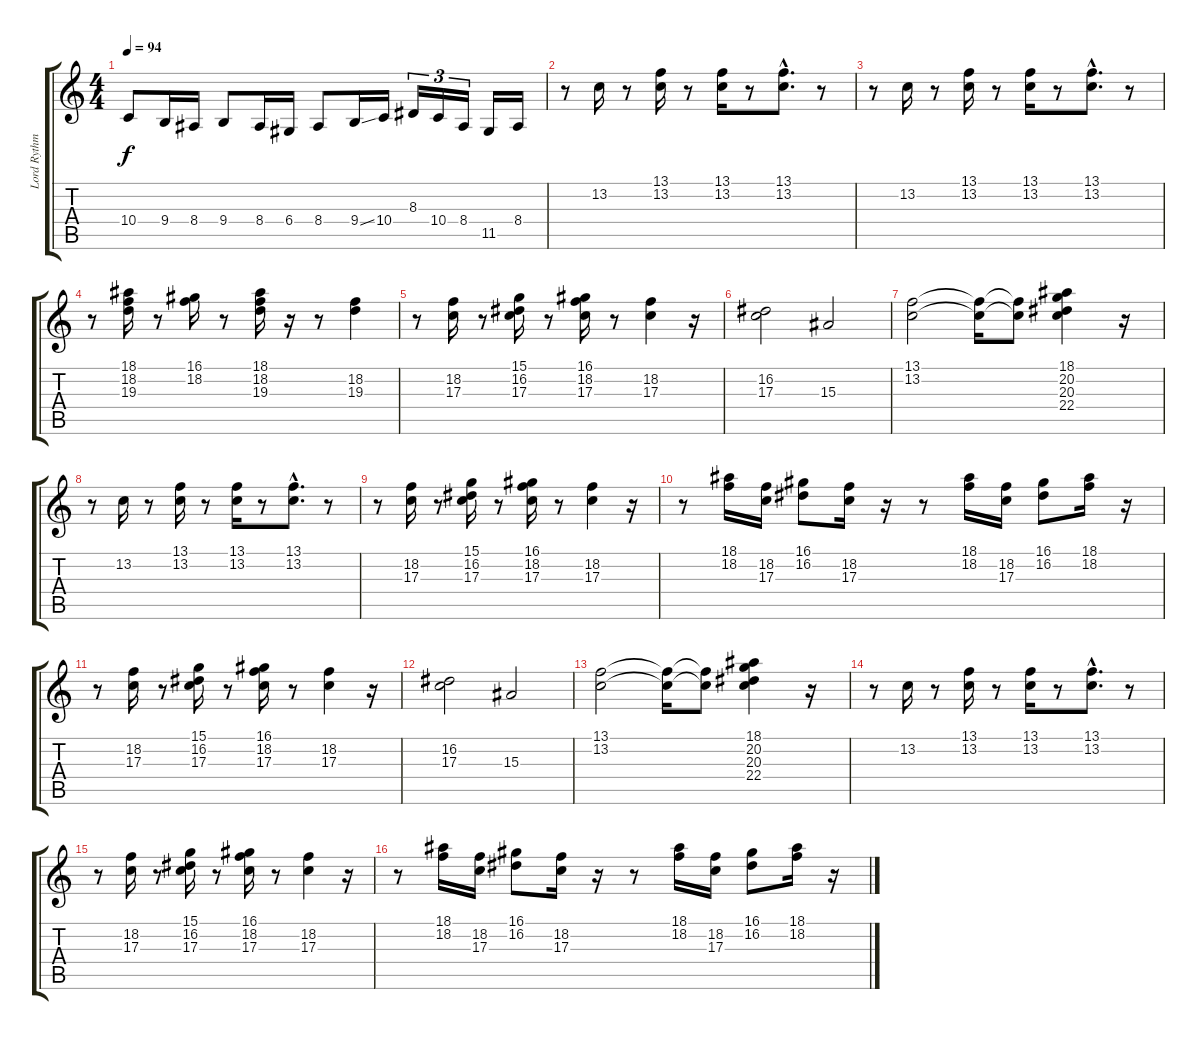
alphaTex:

\track ("Lord Rythm" "Lord Rythm") {instrument rockorgan}
\staff {score tabs}
\tuning (E4 B3 G3 D3 A2 E2) {hide}
\ts (4 4)
\tempo 94
\clef g2
\ks c
10.4.8{dy f} 9.4.16 8.4.16 9.4.8 8.4.16 6.4.16 8.4.8 9.4{ss}.16 10.4.16 8.3.16{tu (3 2)} 10.4.16{tu (3 2)} 8.4.16{tu (3 2)} 11.5.16 8.4.16 |
r.8 13.2.16 r.8 (13.1 13.2).16 r.8 (13.1 13.2).16 r.8 (13.1{hac} 13.2{hac}).8{d} r.8 |
r.8 13.2.16 r.8 (13.1 13.2).16 r.8 (13.1 13.2).16 r.8 (13.1{hac} 13.2{hac}).8{d} r.8 |
r.8 (18.1 18.2 19.3).16 r.8 (16.1 18.2).16 r.8 (18.1 18.2 19.3).16 r.16 r.8 (18.2 19.3).4 |
r.8 (18.2 17.3).16 r.8 (15.1 16.2 17.3).16 r.8 (16.1 18.2 17.3).16 r.8 (18.2 17.3).4 r.16 |
(16.2 17.3).2 15.3.2 |
(13.1 13.2).2 (13.1{t} 13.2{t}).16 (13.1{t} 13.2{t}).8 (18.1 20.2 20.3 22.4).4 r.16 |
r.8 13.2.16 r.8 (13.1 13.2).16 r.8 (13.1 13.2).16 r.8 (13.1{hac} 13.2{hac}).8{d} r.8 |
r.8 (18.2 17.3).16 r.8 (15.1 16.2 17.3).16 r.8 (16.1 18.2 17.3).16 r.8 (18.2 17.3).4 r.16 |
r.8 (18.1 18.2).16 (18.2 17.3).16 (16.1 16.2).8 (18.2 17.3).16 r.16 r.8 (18.1 18.2).16 (18.2 17.3).16 (16.1 16.2).8 (18.1 18.2).16 r.16 |
r.8 (18.2 17.3).16 r.8 (15.1 16.2 17.3).16 r.8 (16.1 18.2 17.3).16 r.8 (18.2 17.3).4 r.16 |
(16.2 17.3).2 15.3.2 |
(13.1 13.2).2 (13.1{t} 13.2{t}).16 (13.1{t} 13.2{t}).8 (18.1 20.2 20.3 22.4).4 r.16 |
r.8 13.2.16 r.8 (13.1 13.2).16 r.8 (13.1 13.2).16 r.8 (13.1{hac} 13.2{hac}).8{d} r.8 |
r.8 (18.2 17.3).16 r.8 (15.1 16.2 17.3).16 r.8 (16.1 18.2 17.3).16 r.8 (18.2 17.3).4 r.16 |
r.8 (18.1 18.2).16 (18.2 17.3).16 (16.1 16.2).8 (18.2 17.3).16 r.16 r.8 (18.1 18.2).16 (18.2 17.3).16 (16.1 16.2).8 (18.1 18.2).16 r.16
